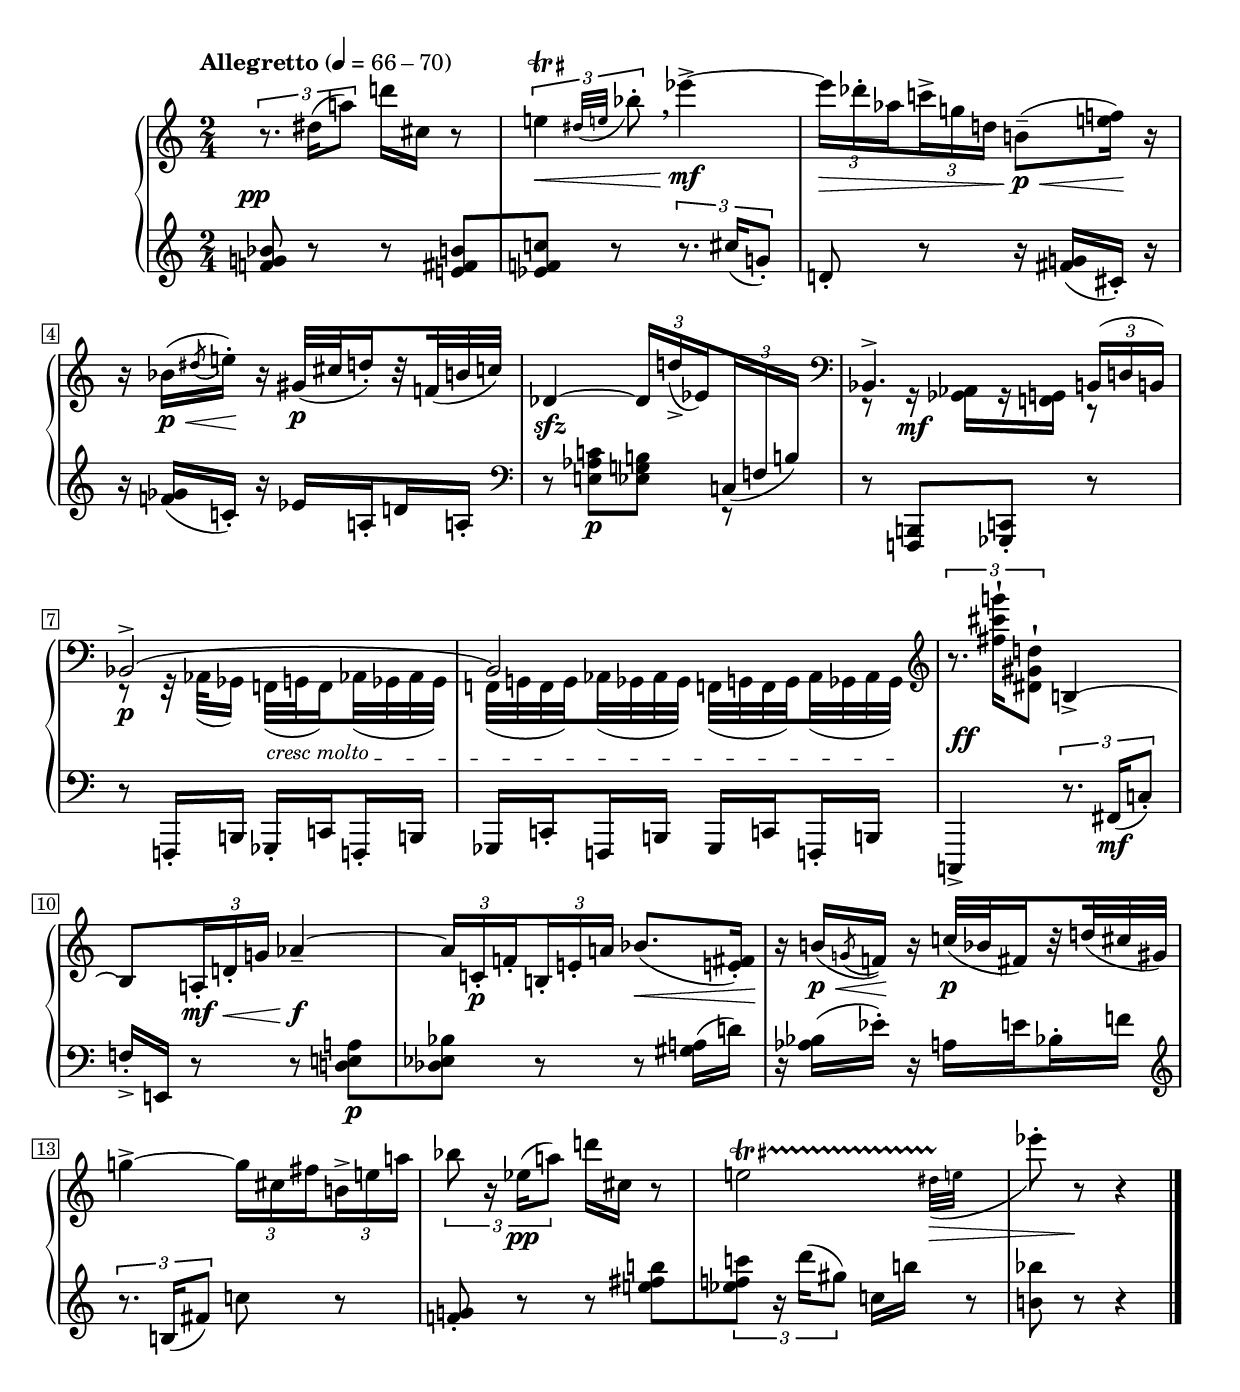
Global = {
  \key c \major
  \time 2/4
  \include "../global.ly"
}

bottom = { \change Staff = "lower"\stemUp }
top = { \change Staff = "upper"\stemDown }
crescmolto = { \override TextSpanner.bound-details.left.text = \markup { \small "cresc molto " } }

Sopran = \context Voice = "one" \relative c'' {
  \voiceOne
  \override MultiMeasureRest.staff-position = #0
  \override Rest.staff-position = #0
  \override DynamicText.Y-offset = #-2.4
  \override Hairpin.Y-offset = #-2
  \set subdivideBeams = ##t
  \set baseMoment = #(ly:make-moment 1/8)
  \stemNeutral
  %1
  \tempo \markup { \bold "Allegretto" } 4 = 66-70
  | \tuplet 3/2 { r8. dis16( a'!8)] } d!16[ cis,] r8
  | \tuplet 3/2 {
      \once\override TrillSpanner.bound-details.left.text = \markup{
        \musicglyph "scripts.trill" \raise #0.65 \teeny \sharp
      }
      \afterGrace e!4\startTrillSpan\< { \stemUp dis32[_(\stopTrillSpan e!] }
      \stemNeutral bes'8^.)
    }
    \breathe ees4^>~\!\mf
  | \omit TupletBracket
    \tupletDown\tuplet 3/2 { ees16[\> des^. aes }
    \tuplet 3/2 { c!^> g! d!] } b!8^-[(\!\p\< <e! f!>16])\! r16
  | r16 bes[(\p\< \stemUp\slurDown \acciaccatura dis8 \stemNeutral e!16^.])\! r
    gis,32[(\p cis d!16_.) r32 f,!32( b! c!])
  %5
  | des,4~\sfz \stemUp\tupletUp
    \tuplet 3/2 {
      des16
      \shape #'((-0.2 . -0.5) (0 . -1.5) (0 . -1) (0 . 0)) Slur
      d'!_>( ees,)
    }
    \bottom \tuplet 3/2 { c,!( f! b!) }
  | \top \clef bass \stemUp bes,4.^> \tuplet 3/2 { b!16[^( d! b!)] }
  | \shape #'((0 . 0) (0 . 1.2) (0 . 1.2) (0 . 0)) Tie
    bes2^>~\p
  | bes
  | \clef treble \stemDown
    \once\override TupletBracket.positions = #'(8.8 . 8.8)
    \once\undo\omit TupletBracket \tuplet 3/2 {
      \once\override DynamicText.X-offset = #0.2
      \once\override DynamicText.Y-offset = #-6
      r8.\ff <fis''' cis' g'!>16^! <dis, gis d'!>8^!
    } \stemUp b!4_>~
  %10
  | b8[ \tuplet 3/2 { a!16_.\mf\< d!_. g!] } aes4_-~\!\f
  | \tuplet 3/2 { aes16[ c,!_.\p f!_.} \tuplet 3/2 { b,!_. e!_. a!] } bes8.(\< <e,! fis>16_.)\!
  | r16
    \shape #'((0 . 0) (0 . 0) (0 . -0.5) (0 . -0.3)) Slur
    b'![(\p\< \acciaccatura g!8 f!16])\! r c'!32[(\p bes fis16) r32 d'!( cis gis])
  | \stemDown\tupletDown g'!4^>~ \tuplet 3/2 { g16[ cis, fis } \tuplet 3/2 { b,!^> e! a!] }
  | \once\undo\omit TupletBracket
    \tuplet 3/2 {
      bes8 r16
      \shape #'((0 . 0.5) (0 . 0.5) (0 . 0.5) (0 . 0.5)) Slur
      ees,^(\pp a!8)
    }
    d!16 cis, r8
  %15
  | \once\override TrillSpanner.bound-details.left.text = \markup{
      \musicglyph "scripts.trill" \raise #0.65 \teeny \sharp
    }
    \afterGrace e2\startTrillSpan { dis32(\> e!\stopTrillSpan }
  | ees'8^.) r\! r4
  \fine
}

Alto = \context Voice = "two" \relative c {
  \voiceTwo
  \override MultiMeasureRest.staff-position = #0
  \override Rest.staff-position = #0
  \set subdivideBeams = ##t
  \set baseMoment = #(ly:make-moment 1/8)
  %1
  | s2*5
  %6
  | e,8\rest g16\rest\mf <ges aes>[ g\rest <f! g!>] d8\rest
  | e\rest e32\rest aes[( ges16])\crescmolto f!32[(_\startTextSpan g! f16) aes!32( ges aes ges])
  | f![( g! f g) aes( ges aes ges]) f![( g! f g) aes( ges aes ges])\stopTextSpan
}

Bass = \context Voice = "four" \relative c {
  \voiceFour
  \override MultiMeasureRest.staff-position = #0
  \override Rest.staff-position = #0
  \set subdivideBeams = ##t
  \set baseMoment = #(ly:make-moment 1/8)
  %1
  | \clef treble
    \stemNeutral\tupletNeutral
    <f'! g! bes>8 r r <e! fis b!>[
  | <ees f! c'!>] r \tuplet 3/2 { r8. cis'16[( g!8]_.) }
  | d!_. r r16 <fis g!>16[( cis_.)] r16
  | r <f! ges>[( c!_.]) r16 ees[ a,!_. d! a!_.]
  %5
  | \clef bass r8 <e! aes c!>\p[ <ees g! b!>] e,\rest
  | r <f,! b!>[ <ges c!>_.] r
  | r8 f!16[_. b!] ges[_. c! f,!_. b!]
  | ges[ c!_. f,! b!] ges[ c! f,!_. b!]
  | c,!4_> \tuplet 3/2 { r8. fis'16(\mf c'!8_.) }
  %10
  | f!16_._>[ e,!] r8 r <d'! e! a!>[\p
  | <des ees bes'>] r r <gis a!>16[^( d'!])
  | r16 <aes bes>16[^( ees'^.]) r16 a,! e'! bes!^. f'!
    \clef treble
  | \tuplet 3/2 { r8. b,!16( fis'8) } c'!8 r
  | <f,! g!>8_. r r <e'! fis b!>[
  %15
  | \tuplet 3/2 { <ees f! c'!>] r16 d'16^( gis,8) } c,!16[ b'!] r8
  | <b,! bes'> r r4
  \fine
}

centerDynamics = {
  %1
  | \once\override Staff.TextScript.extra-offset = #'(-2 . -2)
    s4-\markup { \dynamic pp } s4
}

\score {
  \new PianoStaff
  <<
    \accidentalStyle Score.piano
    \context Staff = "upper" <<
      \set Staff.midiInstrument = #"acoustic grand"
      \Global
      \clef treble
      \Sopran
      \Alto
    >>
    \context Dynamics <<
      \Global \centerDynamics
    >>
    \context Staff = "lower" <<
      \set Staff.midiInstrument = #"acoustic grand"
      \Global
      \clef bass
      \Bass
    >>
  >>
  \header {
    %composer = "Hans Erich Apostel"
    %opus = "Op. 13"
    title = \markup { "III" }
  }
  \layout {
    \context {
      \PianoStaff
      % More space between staves in the same PianoStaff
      %\override StaffGrouper.staff-staff-spacing.minimum-distance = 12
      \override TextScript.font-shape = #'italic
    }
  }
  \midi {
    \tempo 4 = 68
  }
}
